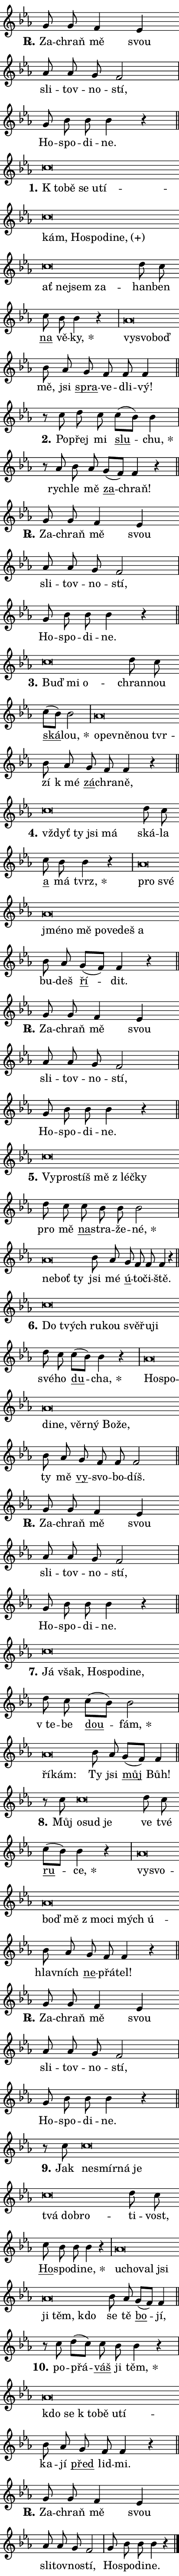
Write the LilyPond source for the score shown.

\version "2.22.1"
\header { tagline = "" }
\paper {
  indent = 0\cm
  top-margin = 0\cm
  right-margin = 0\cm
  bottom-margin = 0\cm
  left-margin = 0\cm
  paper-width = 7\cm
  page-breaking = #ly:one-page-breaking
  system-system-spacing.basic-distance = #11
  score-system-spacing.basic-distance = #11
  ragged-last = ##f
}


%% Author: Thomas Morley
%% https://lists.gnu.org/archive/html/lilypond-user/2020-05/msg00002.html
#(define (line-position grob)
"Returns position of @var[grob} in current system:
   @code{'start}, if at first time-step
   @code{'end}, if at last time-step
   @code{'middle} otherwise
"
  (let* ((col (ly:item-get-column grob))
         (ln (ly:grob-object col 'left-neighbor))
         (rn (ly:grob-object col 'right-neighbor))
         (col-to-check-left (if (ly:grob? ln) ln col))
         (col-to-check-right (if (ly:grob? rn) rn col))
         (break-dir-left
           (and
             (ly:grob-property col-to-check-left 'non-musical #f)
             (ly:item-break-dir col-to-check-left)))
         (break-dir-right
           (and
             (ly:grob-property col-to-check-right 'non-musical #f)
             (ly:item-break-dir col-to-check-right))))
        (cond ((eqv? 1 break-dir-left) 'start)
              ((eqv? -1 break-dir-right) 'end)
              (else 'middle))))

#(define (tranparent-at-line-position vctor)
  (lambda (grob)
  "Relying on @code{line-position} select the relevant enry from @var{vctor}.
Used to determine transparency,"
    (case (line-position grob)
      ((end) (not (vector-ref vctor 0)))
      ((middle) (not (vector-ref vctor 1)))
      ((start) (not (vector-ref vctor 2))))))

noteHeadBreakVisibility =
#(define-music-function (break-visibility)(vector?)
"Makes @code{NoteHead}s transparent relying on @var{break-visibility}"
#{
  \override NoteHead.transparent =
    #(tranparent-at-line-position break-visibility)
#})

#(define delete-ledgers-for-transparent-note-heads
  (lambda (grob)
    "Reads whether a @code{NoteHead} is transparent.
If so this @code{NoteHead} is removed from @code{'note-heads} from
@var{grob}, which is supposed to be @code{LedgerLineSpanner}.
As a result ledgers are not printed for this @code{NoteHead}"
    (let* ((nhds-array (ly:grob-object grob 'note-heads))
           (nhds-list
             (if (ly:grob-array? nhds-array)
                 (ly:grob-array->list nhds-array)
                 '()))
           ;; Relies on the transparent-property being done before
           ;; Staff.LedgerLineSpanner.after-line-breaking is executed.
           ;; This is fragile ...
           (to-keep
             (remove
               (lambda (nhd)
                 (ly:grob-property nhd 'transparent #f))
               nhds-list)))
      ;; TODO find a better method to iterate over grob-arrays, similiar
      ;; to filter/remove etc for lists
      ;; For now rebuilt from scratch
      (set! (ly:grob-object grob 'note-heads)  '())
      (for-each
        (lambda (nhd)
          (ly:pointer-group-interface::add-grob grob 'note-heads nhd))
        to-keep))))

hideNotes = {
  \noteHeadBreakVisibility #begin-of-line-visible
}
unHideNotes = {
  \noteHeadBreakVisibility #all-visible
}

% work-around for resetting accidentals
% https://lilypond.org/doc/v2.23/Documentation/notation/displaying-rhythms#unmetered-music
cadenzaMeasure = {
  \cadenzaOff
  \partial 1024 s1024
  \cadenzaOn
}

#(define-markup-command (accent layout props text) (markup?)
  "Underline accented syllable"
  (interpret-markup layout props
    #{\markup \override #'(offset . 4.3) \underline { #text }#}))

responsum = \markup \concat {
  "R" \hspace #-1.05 \path #0.1 #'((moveto 0 0.07) (lineto 0.9 0.8)) \hspace #0.05 "."
}

\layout {
    \context {
        \Staff
        \remove "Time_signature_engraver"
        \override LedgerLineSpanner.after-line-breaking = #delete-ledgers-for-transparent-note-heads
    }
    \context {
        \Voice {
            \override NoteHead.output-attributes = #'((class . "notehead"))
            \override Hairpin.height = #0.55
        }
    }
    \context {
        \Lyrics {
            \override StanzaNumber.output-attributes = #'((class . "stanzanumber"))
            \override LyricSpace.minimum-distance = #0.9
            \override LyricText.font-name = #"TeX Gyre Schola"
            \override LyricText.font-size = 1
            \override StanzaNumber.font-name = #"TeX Gyre Schola Bold"
            \override StanzaNumber.font-size = 1
        }
    }
}

% magnetic-lyrics.ily
%
%   written by
%     Jean Abou Samra <jean@abou-samra.fr>
%     Werner Lemberg <wl@gnu.org>
%
%   adapted by
%     Jiri Hon <jiri.hon@gmail.com>
%
% Version 2022-Apr-15

% https://www.mail-archive.com/lilypond-user@gnu.org/msg149350.html

#(define (Left_hyphen_pointer_engraver context)
   "Collect syllable-hyphen-syllable occurrences in lyrics and store
them in properties.  This engraver only looks to the left.  For
example, if the lyrics input is @code{foo -- bar}, it does the
following.

@itemize @bullet
@item
Set the @code{text} property of the @code{LyricHyphen} grob between
@q{foo} and @q{bar} to @code{foo}.

@item
Set the @code{left-hyphen} property of the @code{LyricText} grob with
text @q{foo} to the @code{LyricHyphen} grob between @q{foo} and
@q{bar}.
@end itemize

Use this auxiliary engraver in combination with the
@code{lyric-@/text::@/apply-@/magnetic-@/offset!} hook."
   (let ((hyphen #f)
         (text #f))
     (make-engraver
      (acknowledgers
       ((lyric-syllable-interface engraver grob source-engraver)
        (set! text grob)))
      (end-acknowledgers
       ((lyric-hyphen-interface engraver grob source-engraver)
        ;(when (not (grob::has-interface grob 'lyric-space-interface))
          (set! hyphen grob)));)
      ((stop-translation-timestep engraver)
       (when (and text hyphen)
         (ly:grob-set-object! text 'left-hyphen hyphen))
       (set! text #f)
       (set! hyphen #f)))))

#(define (lyric-text::apply-magnetic-offset! grob)
   "If the space between two syllables is less than the value in
property @code{LyricText@/.details@/.squash-threshold}, move the right
syllable to the left so that it gets concatenated with the left
syllable.

Use this function as a hook for
@code{LyricText@/.after-@/line-@/breaking} if the
@code{Left_@/hyphen_@/pointer_@/engraver} is active."
   (let ((hyphen (ly:grob-object grob 'left-hyphen #f)))
     (when hyphen
       (let ((left-text (ly:spanner-bound hyphen LEFT)))
         (when (grob::has-interface left-text 'lyric-syllable-interface)
           (let* ((common (ly:grob-common-refpoint grob left-text X))
                  (this-x-ext (ly:grob-extent grob common X))
                  (left-x-ext
                   (begin
                     ;; Trigger magnetism for left-text.
                     (ly:grob-property left-text 'after-line-breaking)
                     (ly:grob-extent left-text common X)))
                  ;; `delta` is the gap width between two syllables.
                  (delta (- (interval-start this-x-ext)
                            (interval-end left-x-ext)))
                  (details (ly:grob-property grob 'details))
                  (threshold (assoc-get 'squash-threshold details 0.2)))
             (when (< delta threshold)
               (let* (;; We have to manipulate the input text so that
                      ;; ligatures crossing syllable boundaries are not
                      ;; disabled.  For languages based on the Latin
                      ;; script this is essentially a beautification.
                      ;; However, for non-Western scripts it can be a
                      ;; necessity.
                      (lt (ly:grob-property left-text 'text))
                      (rt (ly:grob-property grob 'text))
                      (is-space (grob::has-interface hyphen 'lyric-space-interface))
                      (space (if is-space " " ""))
                      (space-markup (grob-interpret-markup grob " "))
                      (space-size (interval-length (ly:stencil-extent space-markup X)))
                      (extra-delta (if is-space space-size 0))
                      ;; Append new syllable.
                      (ltrt-space (if (and (string? lt) (string? rt))
                                (string-append lt space rt)
                                (make-concat-markup (list lt space rt))))
                      ;; Right-align `ltrt` to the right side.
                      (ltrt-space-markup (grob-interpret-markup
                               grob
                               (make-translate-markup
                                (cons (interval-length this-x-ext) 0)
                                (make-right-align-markup ltrt-space)))))
                 (begin
                   ;; Don't print `left-text`.
                   (ly:grob-set-property! left-text 'stencil #f)
                   ;; Set text and stencil (which holds all collected
                   ;; syllables so far) and shift it to the left.
                   (ly:grob-set-property! grob 'text ltrt-space)
                   (ly:grob-set-property! grob 'stencil ltrt-space-markup)
                   (ly:grob-translate-axis! grob (- (- delta extra-delta)) X))))))))))


#(define (lyric-hyphen::displace-bounds-first grob)
   ;; Make very sure this callback isn't triggered too early.
   (let ((left (ly:spanner-bound grob LEFT))
         (right (ly:spanner-bound grob RIGHT)))
     (ly:grob-property left 'after-line-breaking)
     (ly:grob-property right 'after-line-breaking)
     (ly:lyric-hyphen::print grob)))

squashThreshold = #0.4

\layout {
  \context {
    \Lyrics
    \consists #Left_hyphen_pointer_engraver
    \override LyricText.after-line-breaking =
      #lyric-text::apply-magnetic-offset!
    \override LyricHyphen.stencil = #lyric-hyphen::displace-bounds-first
    \override LyricText.details.squash-threshold = \squashThreshold
    \override LyricHyphen.minimum-distance = 0
    \override LyricHyphen.minimum-length = \squashThreshold
  }
}

squash = \override LyricText.details.squash-threshold = 9999
unSquash = \override LyricText.details.squash-threshold = \squashThreshold

left = \override LyricText.self-alignment-X = #LEFT
unLeft = \revert LyricText.self-alignment-X

starOffset = #(lambda (grob) 
                (let ((x_offset (ly:self-alignment-interface::aligned-on-x-parent grob)))
                  (if (= x_offset 0) 0 (+ x_offset 1.2))))

star = #(define-music-function (syllable)(string?)
"Append star separator at the end of a syllable"
#{
  \once \override LyricText.X-offset = #starOffset
  \lyricmode { \markup {
    #syllable
    \override #'((font-name . "TeX Gyre Schola Bold")) \hspace #0.2 \lower #0.65 \larger "*"
  } }
#})

starAccent = #(define-music-function (syllable)(string?)
"Append star separator at the end of a syllable and make accent"
#{
  \once \override LyricText.X-offset = #starOffset
  \lyricmode { \markup {
    \accent #syllable
    \override #'((font-name . "TeX Gyre Schola Bold")) \hspace #0.2 \lower #0.65 \larger "*"
  } }
#})

breath = #(define-music-function (syllable)(string?)
"Append breathing indicator at the end of a syllable"
#{
  \lyricmode { \markup { #syllable "+" } }
#})

optionalBreath = #(define-music-function (syllable)(string?)
"Append optional breathing indicator at the end of a syllable"
#{
  \lyricmode { \markup { #syllable "(+)" } }
#})


\score {
    <<
        \new Voice = "melody" { \cadenzaOn \key es \major \relative { g'8 g f4 es \bar "" as8 as g f2 \cadenzaMeasure \bar "|" g8 bes bes bes4 r \cadenzaMeasure \bar "||" \break }
\relative { c''\breve*1/16 \hideNotes \breve*1/16 \bar "" \breve*1/16 \bar "" \breve*1/16 \bar "" \breve*1/16 \bar "" \breve*1/16 \bar "" \breve*1/16 \bar "" \breve*1/16 \bar "" \breve*1/16 \bar "" \breve*1/16 \bar "" \breve*1/16 \bar "" \breve*1/16 \bar "" \breve*1/16 \breve*1/16 \bar "" \unHideNotes d8 c \bar "" c bes bes4 r \cadenzaMeasure \bar "|" as\breve*1/16 \hideNotes \breve*1/16 \breve*1/16 \bar "" \unHideNotes bes8 as \bar "" g f f f4 \cadenzaMeasure \bar "||" \break }
\relative { r8 c'' d8 c \bar "" c[( bes)] bes4 \cadenzaMeasure \bar "|" r8 as bes8 as \bar "" g[( f)] f4 r \cadenzaMeasure \bar "||" \break }
\relative { g'8 g f4 es \bar "" as8 as g f2 \cadenzaMeasure \bar "|" g8 bes bes bes4 r \cadenzaMeasure \bar "||" \break }
\relative { c''\breve*1/16 \hideNotes \breve*1/16 \breve*1/16 \bar "" \unHideNotes d8 c \bar "" c[( bes)] bes2 \cadenzaMeasure \bar "|" as\breve*1/16 \hideNotes \breve*1/16 \bar "" \breve*1/16 \bar "" \breve*1/16 \breve*1/16 \bar "" \unHideNotes bes8 as \bar "" g f f4 r \cadenzaMeasure \bar "||" \break }
\relative { c''\breve*1/16 \hideNotes \breve*1/16 \bar "" \breve*1/16 \breve*1/16 \bar "" \unHideNotes d8 c \bar "" c bes bes4 r \cadenzaMeasure \bar "|" as\breve*1/16 \hideNotes \breve*1/16 \bar "" \breve*1/16 \bar "" \breve*1/16 \bar "" \breve*1/16 \bar "" \breve*1/16 \bar "" \breve*1/16 \bar "" \breve*1/16 \breve*1/16 \bar "" \unHideNotes bes8 as \bar "" g[( f)] f4 r \cadenzaMeasure \bar "||" \break }
\relative { g'8 g f4 es \bar "" as8 as g f2 \cadenzaMeasure \bar "|" g8 bes bes bes4 r \cadenzaMeasure \bar "||" \break }
\relative { c''\breve*1/16 \hideNotes \breve*1/16 \bar "" \breve*1/16 \bar "" \breve*1/16 \bar "" \breve*1/16 \breve*1/16 \bar "" \unHideNotes d8 c \bar "" c bes bes bes2 \cadenzaMeasure \bar "|" as\breve*1/16 \hideNotes \breve*1/16 \breve*1/16 \bar "" \unHideNotes bes8 as \bar "" g f f f4 r \cadenzaMeasure \bar "||" \break }
\relative { c''\breve*1/16 \hideNotes \breve*1/16 \bar "" \breve*1/16 \bar "" \breve*1/16 \bar "" \breve*1/16 \bar "" \breve*1/16 \breve*1/16 \bar "" \unHideNotes d8 c \bar "" c[( bes)] bes4 r \cadenzaMeasure \bar "|" as\breve*1/16 \hideNotes \breve*1/16 \bar "" \breve*1/16 \bar "" \breve*1/16 \bar "" \breve*1/16 \bar "" \breve*1/16 \bar "" \breve*1/16 \breve*1/16 \bar "" \unHideNotes bes8 as \bar "" g f f f2 \cadenzaMeasure \bar "||" \break }
\relative { g'8 g f4 es \bar "" as8 as g f2 \cadenzaMeasure \bar "|" g8 bes bes bes4 r \cadenzaMeasure \bar "||" \break }
\relative { c''\breve*1/16 \hideNotes \breve*1/16 \bar "" \breve*1/16 \bar "" \breve*1/16 \bar "" \breve*1/16 \breve*1/16 \bar "" \unHideNotes d8 c \bar "" c[( bes)] bes2 \cadenzaMeasure \bar "|" as\breve*1/16 \hideNotes \breve*1/16 \bar "" \unHideNotes bes8 as \bar "" g[( f)] f4 \cadenzaMeasure \bar "||" \break }
\relative { r8 c''8 c\breve*1/16 \hideNotes \breve*1/16 \breve*1/16 \bar "" \unHideNotes d8 c \bar "" c[( bes)] bes4 r \cadenzaMeasure \bar "|" as\breve*1/16 \hideNotes \breve*1/16 \bar "" \breve*1/16 \bar "" \breve*1/16 \bar "" \breve*1/16 \bar "" \breve*1/16 \bar "" \breve*1/16 \breve*1/16 \bar "" \unHideNotes bes8 as \bar "" g f f4 r \cadenzaMeasure \bar "||" \break }
\relative { g'8 g f4 es \bar "" as8 as g f2 \cadenzaMeasure \bar "|" g8 bes bes bes4 r \cadenzaMeasure \bar "||" \break }
\relative { r8 c''8 c\breve*1/16 \hideNotes \breve*1/16 \bar "" \breve*1/16 \bar "" \breve*1/16 \bar "" \breve*1/16 \bar "" \breve*1/16 \breve*1/16 \bar "" \unHideNotes d8 c \bar "" c bes bes bes4 r \cadenzaMeasure \bar "|" as\breve*1/16 \hideNotes \breve*1/16 \bar "" \breve*1/16 \bar "" \breve*1/16 \bar "" \breve*1/16 \bar "" \breve*1/16 \breve*1/16 \bar "" \unHideNotes bes8 as \bar "" g[( f)] f4 \cadenzaMeasure \bar "||" \break }
\relative { r8 c'' d8[( c)] \bar "" c bes bes4 r \cadenzaMeasure \bar "|" as\breve*1/16 \hideNotes \breve*1/16 \bar "" \breve*1/16 \bar "" \breve*1/16 \bar "" \breve*1/16 \breve*1/16 \bar "" \unHideNotes bes8 as \bar "" g f f4 r \cadenzaMeasure \bar "||" \break }
\relative { g'8 g f4 es \bar "" as8 as g f2 \cadenzaMeasure \bar "|" g8 bes bes bes4 r \cadenzaMeasure \bar "||" \break } \bar "|." }
        \new Lyrics \lyricsto "melody" { \lyricmode { \set stanza = \responsum
Za -- chraň mě svou sli -- tov -- no -- stí, Ho -- spo -- di -- ne.
\set stanza = "1."
\left "K to" -- \squash bě se u -- tí -- kám, Ho -- spo -- di -- \optionalBreath ne, ať nej -- sem za -- \unLeft \unSquash han -- ben \markup \accent na vě -- \star ky, \left vy -- \squash svo -- boď \unLeft \unSquash mě, jsi \markup \accent spra -- ve -- dli -- vý!
\set stanza = "2."
Po -- přej mi \markup \accent slu -- \star chu, rych -- le mě \markup \accent za -- chraň!
\set stanza = \responsum
Za -- chraň mě svou sli -- tov -- no -- stí, Ho -- spo -- di -- ne.
\set stanza = "3."
\left Buď \squash mi o -- \unLeft \unSquash chran -- nou \markup \accent ská -- \star lou, \left o -- \squash pev -- ně -- nou tvr -- \unLeft \unSquash zí "k mé" \markup \accent zá -- chra -- ně,
\set stanza = "4."
\left vždyť \squash ty jsi má \unLeft \unSquash ská -- la \markup \accent a má \star tvrz, \left pro \squash své jmé -- no mě po -- ve -- deš a \unLeft \unSquash bu -- deš \markup \accent ří -- dit.
\set stanza = \responsum
Za -- chraň mě svou sli -- tov -- no -- stí, Ho -- spo -- di -- ne.
\set stanza = "5."
\left Vy -- \squash pro -- stíš mě "z léč" -- ky \unLeft \unSquash pro mě \markup \accent na -- stra -- že -- \star né, \left ne -- \squash boť ty \unLeft \unSquash jsi mé \markup \accent ú -- to -- či -- ště.
\set stanza = "6."
\left Do \squash tvých ru -- kou svě -- řu -- ji \unLeft \unSquash své -- ho \markup \accent du -- \star cha, \left Ho -- \squash spo -- di -- ne, věr -- ný Bo -- že, \unLeft \unSquash ty mě \markup \accent vy -- svo -- bo -- díš.
\set stanza = \responsum
Za -- chraň mě svou sli -- tov -- no -- stí, Ho -- spo -- di -- ne.
\set stanza = "7."
\left Já \squash však, Ho -- spo -- di -- ne, \unLeft \unSquash "v te" -- be \markup \accent dou -- \star fám, \left ří -- \squash kám: \unLeft \unSquash Ty jsi \markup \accent můj Bůh!
\set stanza = "8."
Můj \left o -- \squash sud je \unLeft \unSquash ve tvé \markup \accent ru -- \star ce, \left vy -- \squash svo -- boď mě "z mo" -- ci mých ú -- \unLeft \unSquash hlav -- ních \markup \accent ne -- přá -- tel!
\set stanza = \responsum
Za -- chraň mě svou sli -- tov -- no -- stí, Ho -- spo -- di -- ne.
\set stanza = "9."
Jak \left ne -- \squash smír -- ná je tvá dob -- ro -- \unLeft \unSquash ti -- vost, \markup \accent Ho -- spo -- di -- \star ne, \left u -- \squash cho -- val jsi ji těm, kdo \unLeft \unSquash se tě \markup \accent bo -- jí,
\set stanza = "10."
po -- přá -- \markup \accent váš ji \star těm, \left kdo \squash se "k to" -- bě u -- tí -- \unLeft \unSquash ka -- jí \markup \accent před lid -- mi.
\set stanza = \responsum
Za -- chraň mě svou sli -- tov -- no -- stí, Ho -- spo -- di -- ne. } }
    >>
    \layout {}
}
